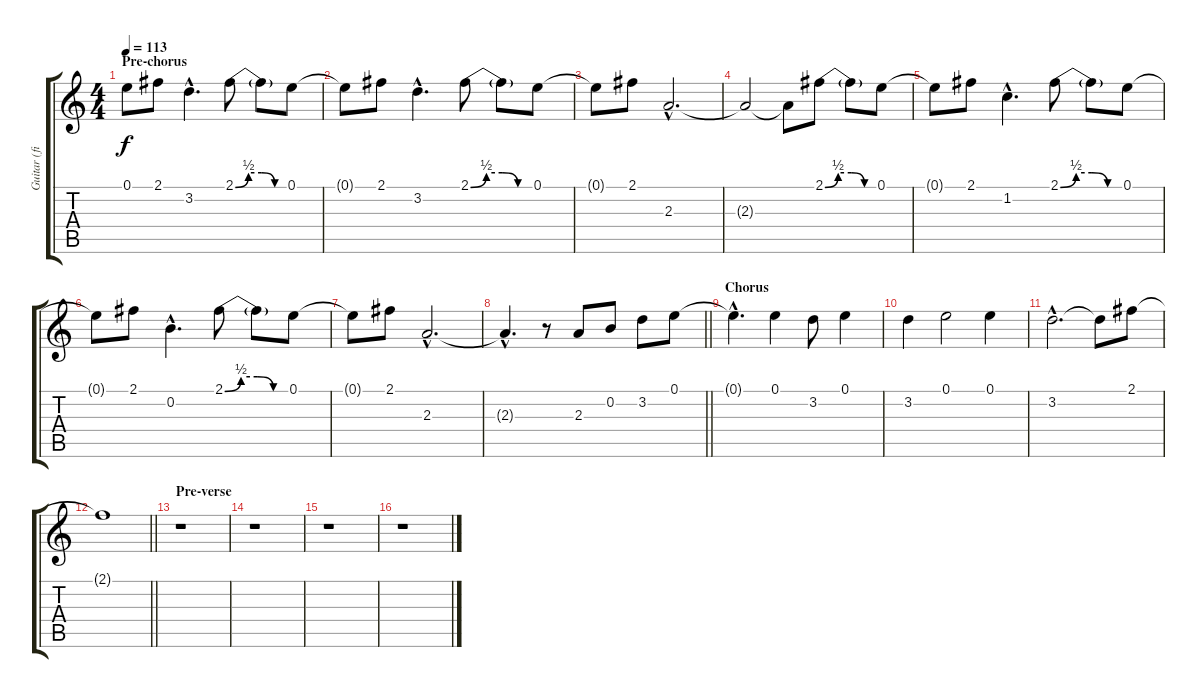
\track ("Guitar (fills)" "Guitar (fi") {instrument overdrivenguitar}
\staff {score tabs}
\tuning (E4 B3 G3 D3 A2 E2) {hide}
\ts (4 4)
\section ("" "Pre-chorus")
\tempo 113
\clef g2
\ks c
0.1{t}.8{dy f} 2.1.8 3.2{hac}.4{d} 2.1{be (custom 0 0 15 2 30 2 45 0 60 0)}.8 2.1{t}.8 0.1.8 |
0.1{t}.8 2.1.8 3.2{hac}.4{d} 2.1{be (custom 0 0 15 2 30 2 45 0 60 0)}.8 2.1{t}.8 0.1.8 |
0.1{t}.8 2.1.8 2.3{hac}.2{d} |
2.3{t}.2 2.3{t}.8 2.1{be (custom 0 0 15 2 30 2 45 0 60 0)}.8 2.1{t}.8 0.1.8 |
0.1{t}.8 2.1.8 1.2{hac}.4{d} 2.1{be (custom 0 0 15 2 30 2 45 0 60 0)}.8 2.1{t}.8 0.1.8 |
0.1{t}.8 2.1.8 0.2{hac}.4{d} 2.1{be (custom 0 0 15 2 30 2 45 0 60 0)}.8 2.1{t}.8 0.1.8 |
0.1{t}.8 2.1.8 2.3{hac}.2{d} |
\barLineRight lightlight
2.3{hac t}.4{d} r.8 2.3.8 0.2.8 3.2.8 0.1.8 |
\section ("" "Chorus")
0.1{hac t}.4{d} 0.1.4 3.2.8 0.1.4 |
3.2.4 0.1.2 0.1.4 |
3.2{hac}.2{d} 3.2{t}.8 2.1.8 |
\barLineRight lightlight
2.1{t}.1 |
\section ("" "Pre-verse")
r.1 |
r.1 |
r.1 |
r.1
